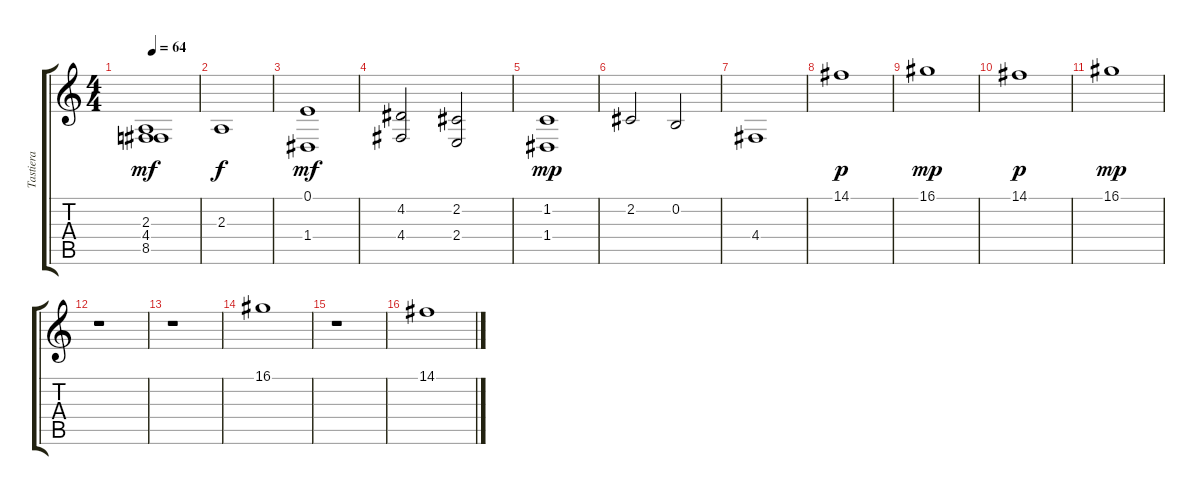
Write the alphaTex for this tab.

\track ("Tastiera" "Tastiera") {instrument stringensemble2}
\staff {score tabs}
\tuning (E4 B3 G3 D3 A2 E2) {hide}
\ts (4 4)
\tempo 64
\clef g2
\ks c
(2.3 4.4 8.5).1{dy mf} |
2.3.1{dy f} |
(0.1 1.4).1{dy mf} |
(4.2 4.4).2 (2.2 2.4).2 |
(1.2 1.4).1{dy mp} |
2.2.2 0.2.2 |
4.4.1 |
14.1.1{dy p} |
16.1.1{dy mp} |
14.1.1{dy p} |
16.1.1{dy mp} |
r.1 |
r.1 |
16.1.1 |
r.1 |
14.1.1
